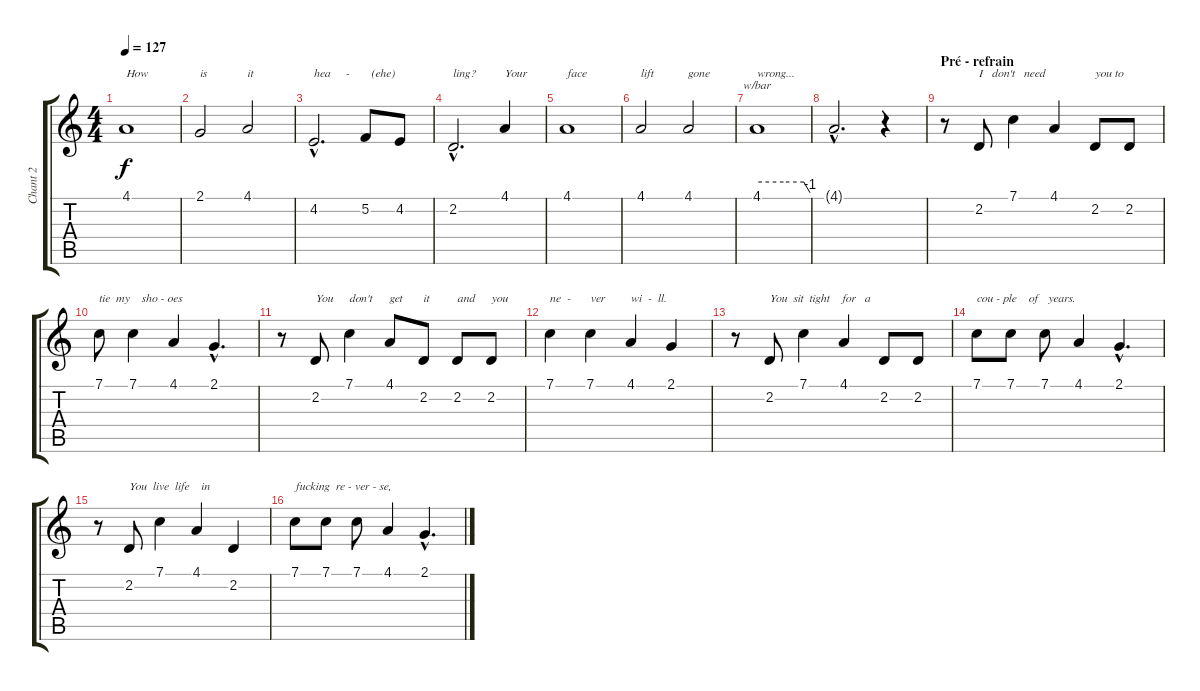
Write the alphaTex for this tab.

\track ("Chant 2" "Chant 2") {instrument lead8bassandlead}
\staff {score tabs}
\tuning (F4 C4 Ab3 Eb3 Bb2 F2) {hide}
\ts (4 4)
\tempo 127
\clef g2
\ks c
4.1.1{txt "How" dy f} |
2.1.2{txt "is "} 4.1.2{txt "it"} |
4.2{hac}.2{d txt "hea     -"} 5.2.8{txt "  (ehe)"} 4.2.8 |
2.2{hac}.2{d txt "ling?"} 4.1.4{txt "Your "} |
4.1.1{txt "face"} |
4.1.2{txt "lift"} 4.1.2{txt "gone "} |
4.1.1{tbe (custom default 0 0 30 0 53 0 60 -4) txt "wrong..."} |
4.1{hac t}.2{d} r.4 |
\section ("" "Pré - refrain")
r.8 2.2.8{txt "I   don't   need"} 7.1.4 4.1.4 2.2.8{txt "you to"} 2.2.8 |
7.1.8{txt "tie  my    sho - oes"} 7.1.4 4.1.4 2.1{hac}.4{d} |
r.8 2.2.8{txt "You "} 7.1.4{txt "don't"} 4.1.8{txt "get "} 2.2.8{txt "it"} 2.2.8{txt "and"} 2.2.8{txt "you"} |
7.1.4{txt "ne  - "} 7.1.4{txt "ver"} 4.1.4{txt "wi  -  ll."} 2.1.4 |
r.8 2.2.8{txt "You  sit  tight    for   a   "} 7.1.4 4.1.4 2.2.8 2.2.8 |
7.1.8{txt "cou - ple    of   years."} 7.1.8 7.1.8 4.1.4 2.1{hac}.4{d} |
r.8 2.2.8{txt "You  live  life    in "} 7.1.4 4.1.4 2.2.4 |
7.1.8{txt "fucking  re - ver - se,"} 7.1.8 7.1.8 4.1.4 2.1{hac}.4{d}
